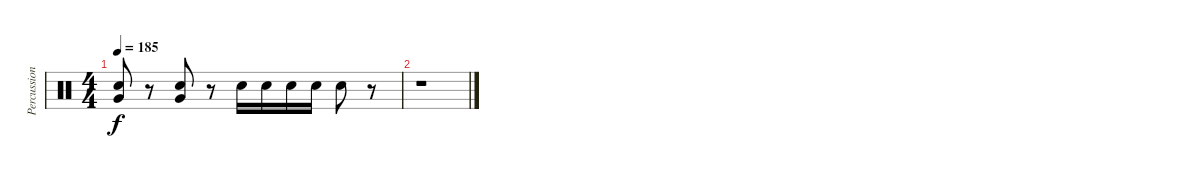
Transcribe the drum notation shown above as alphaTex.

\track ("Percussion" "Percussion") {instrument percussion}
\staff {score}
\articulation defaults
\ts (4 4)
\tempo 185
\clef neutral
\ks c
("Electric Snare (hit)" "Very Low Tom (hit)").8{dy f} r.8 ("Electric Snare (hit)" "Very Low Tom (hit)").8 r.8 "Electric Snare (hit)".16 "Electric Snare (hit)".16 "Electric Snare (hit)".16 "Electric Snare (hit)".16 "Electric Snare (hit)".8 r.8 |
r.1
